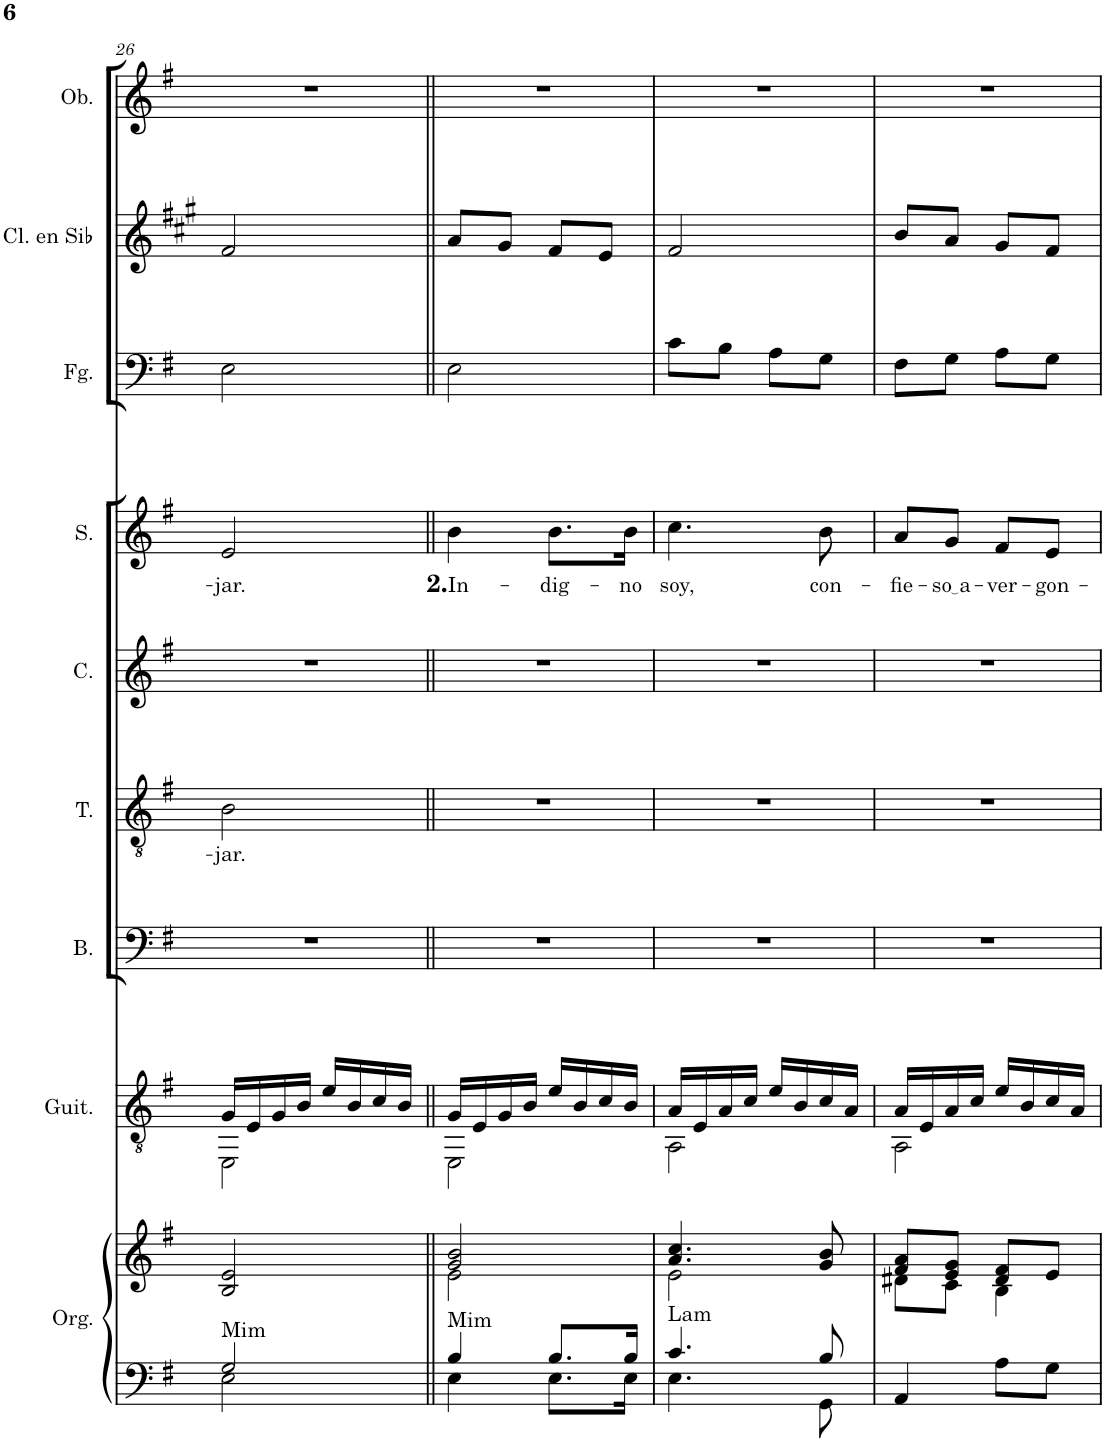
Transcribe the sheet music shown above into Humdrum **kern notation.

**kern	**kern	**harte	**kern	**harte	**kern	**kern	**text	**kern	**kern	**text	**kern	**kern	**kern
*part9	*part9	*part9	*part8	*part8	*part7	*part6	*part6	*part5	*part4	*part4	*part3	*part2	*part1
*staff10	*staff9	*	*staff8	*	*staff7	*staff6	*staff6	*staff5	*staff4	*staff4	*staff3	*staff2	*staff1
*I"Órgano	*	*	*I"Guitarra acústica	*	*I"Bajo	*I"Tenor	*	*I"Contralto	*I"Soprano	*	*I"Fagot	*I"Clarinete en Sib	*I"Oboe
*	*	*	*I'Guit.	*	*I'B.	*I'T.	*	*I'C.	*I'S.	*	*I'Fg.	*I'Cl. en Sib	*I'Ob.
!!LO:PB:g=z
*clefF4	*clefG2	*	*clefGv2	*	*clefF4	*clefGv2	*	*clefG2	*clefG2	*	*clefF4	*clefG2	*clefG2
*	*	*	*	*	*	*	*	*	*	*	*	*Trd1c2	*
*k[f#]	*k[f#]	*	*k[f#]	*	*k[f#]	*k[f#]	*	*k[f#]	*k[f#]	*	*k[f#]	*k[f#c#g#]	*k[f#]
*M2/4	*M2/4	*	*M2/4	*	*M2/4	*M2/4	*	*M2/4	*M2/4	*	*M2/4	*M2/4	*M2/4
=26	=26	=26	=26	=26	=26	=26	=26	=26	=26	=26	=26	=26	=26
*^	*	*	*^	*	*	*	*	*	*	*	*	*	*
!	!	!	!LO:H:kt=Mim	!	!	!LO:H:kt=Mim	!	!	!LO:LY:b	!	!	!LO:LY:b	!	!	!
2G/	2E\	2B/ 2e/	N	16G/LL	2EE\	N	2r	2B\	-jar.	2r	2e/	-jar.	2E\	2f#/	2r
.	.	.	.	16E/	.	.	.	.	.	.	.	.	.	.	.
.	.	.	.	16G/	.	.	.	.	.	.	.	.	.	.	.
.	.	.	.	16B/JJ	.	.	.	.	.	.	.	.	.	.	.
.	.	.	.	16e/LL	.	.	.	.	.	.	.	.	.	.	.
.	.	.	.	16B/	.	.	.	.	.	.	.	.	.	.	.
.	.	.	.	16c/	.	.	.	.	.	.	.	.	.	.	.
.	.	.	.	16B/JJ	.	.	.	.	.	.	.	.	.	.	.
=27||	=27||	=27||	=27||	=27||	=27||	=27||	=27||	=27||	=27||	=27||	=27||	=27||	=27||	=27||	=27||
*	*	*^	*	*	*	*	*	*	*	*	*	*	*	*	*
!	!	!	!	!LO:H:kt=Mim	!	!	!LO:H:kt=Mim	!	!	!	!	!	!LO:LY:b	!	!	!
4B/	4E\	2g/ 2b/	2e\	N	16G/LL	2EE\	N	2r	2r	.	2r	4b\	2. In	2E\	8a/L	2r
.	.	.	.	.	16E/	.	.	.	.	.	.	.	.	.	.	.
.	.	.	.	.	16G/	.	.	.	.	.	.	.	.	.	8g#/J	.
.	.	.	.	.	16B/JJ	.	.	.	.	.	.	.	.	.	.	.
!	!	!	!	!	!	!	!	!	!	!	!	!	!LO:LY:b	!	!	!
8.B/L	8.E\L	.	.	.	16e/LL	.	.	.	.	.	.	8.b\L	-dig-	.	8f#/L	.
.	.	.	.	.	16B/	.	.	.	.	.	.	.	.	.	.	.
.	.	.	.	.	16c/	.	.	.	.	.	.	.	.	.	8e/J	.
!	!	!	!	!	!	!	!	!	!	!	!	!	!LO:LY:b	!	!	!
16B/Jk	16E\Jk	.	.	.	16B/JJ	.	.	.	.	.	.	16b\Jk	-no	.	.	.
=28	=28	=28	=28	=28	=28	=28	=28	=28	=28	=28	=28	=28	=28	=28	=28	=28
!	!	!	!	!LO:H:kt=Lam	!	!	!LO:H:kt=Lam	!	!	!	!	!	!LO:LY:b	!	!	!
4.c/	4.E\	4.a/ 4.cc/	2e\	N	16A/LL	2AA\	N	2r	2r	.	2r	4.cc\	soy,	8c\L	2f#/	2r
.	.	.	.	.	16E/	.	.	.	.	.	.	.	.	.	.	.
.	.	.	.	.	16A/	.	.	.	.	.	.	.	.	8B\J	.	.
.	.	.	.	.	16c/JJ	.	.	.	.	.	.	.	.	.	.	.
.	.	.	.	.	16e/LL	.	.	.	.	.	.	.	.	8A\L	.	.
.	.	.	.	.	16B/	.	.	.	.	.	.	.	.	.	.	.
!	!	!	!	!	!	!	!	!	!	!	!	!	!LO:LY:b	!	!	!
8B/	8GG\	8g/ 8b/	.	.	16c/	.	.	.	.	.	.	8b\	con-	8G\J	.	.
.	.	.	.	.	16A/JJ	.	.	.	.	.	.	.	.	.	.	.
*v	*v	*	*	*	*	*	*	*	*	*	*	*	*	*	*	*
=29	=29	=29	=29	=29	=29	=29	=29	=29	=29	=29	=29	=29	=29	=29	=29
!	!	!	!	!	!	!	!	!	!	!	!	!LO:LY:b	!	!	!
4AA/	8f#/ 8a/L	8d#X\L	.	16A/LL	2AA\	.	2r	2r	.	2r	8a/L	-fie-	8F#\L	8b/L	2r
.	.	.	.	16E/	.	.	.	.	.	.	.	.	.	.	.
!	!	!	!	!	!	!	!	!	!	!	!	!LO:LY:b	!	!	!
.	8e/ 8g/J	8c\J	.	16A/	.	.	.	.	.	.	8g/J	so a	8G\J	8a/J	.
.	.	.	.	16c/JJ	.	.	.	.	.	.	.	.	.	.	.
!	!	!	!	!	!	!	!	!	!	!	!	!LO:LY:b	!	!	!
8A\L	8d#/ 8f#/L	4B\	.	16e/LL	.	.	.	.	.	.	8f#/L	-ver-	8A\L	8g#/L	.
.	.	.	.	16B/	.	.	.	.	.	.	.	.	.	.	.
!	!	!	!	!	!	!	!	!	!	!	!	!LO:LY:b	!	!	!
8G\J	8e/J	.	.	16c/	.	.	.	.	.	.	8e/J	-gon-	8G\J	8f#/J	.
.	.	.	.	16A/JJ	.	.	.	.	.	.	.	.	.	.	.
*	*v	*v	*	*	*	*	*	*	*	*	*	*	*	*	*
*	*	*	*v	*v	*	*	*	*	*	*	*	*	*	*
=	=	=	=	=	=	=	=	=	=	=	=	=	=
*-	*-	*-	*-	*-	*-	*-	*-	*-	*-	*-	*-	*-	*-
